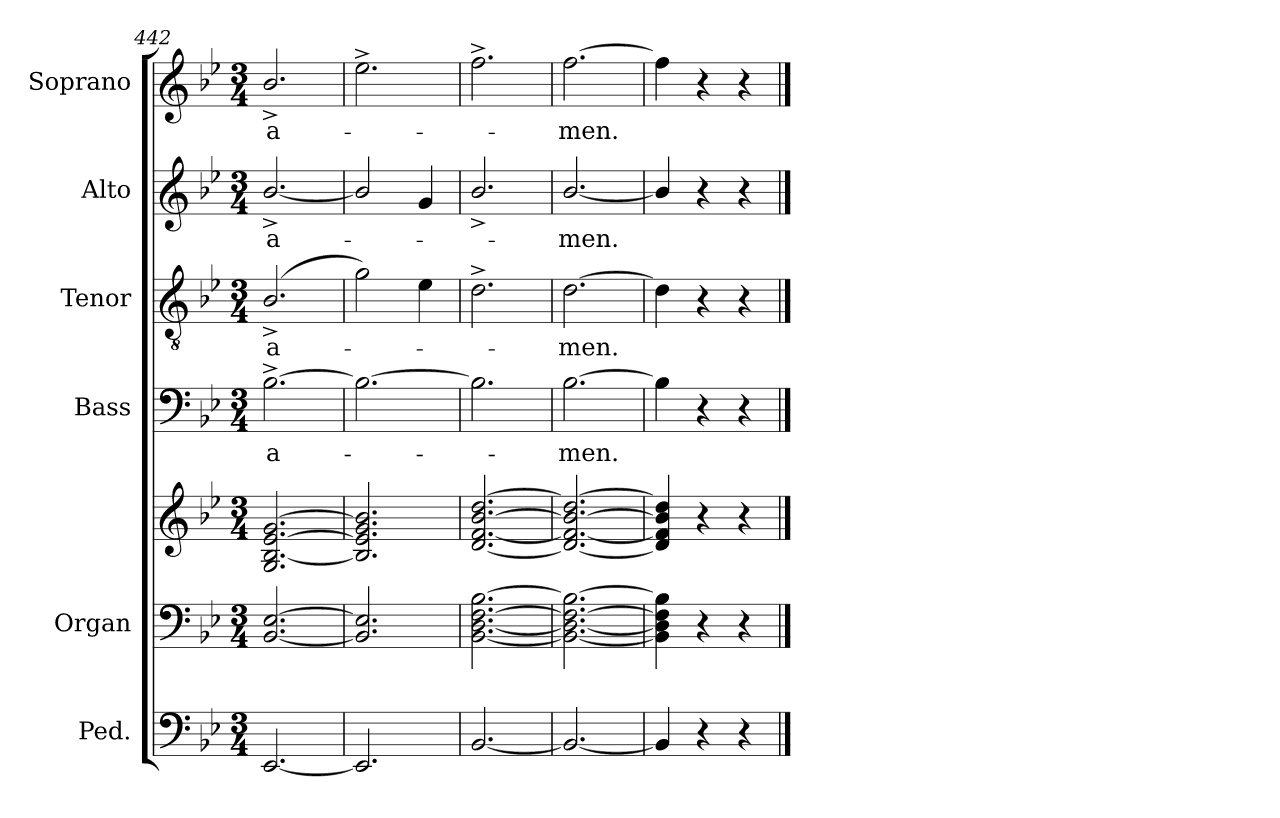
**kern	**kern	**kern	**kern	**text	**kern	**text	**kern	**text	**kern	**text
*part6	*part5	*part5	*part4	*part4	*part3	*part3	*part2	*part2	*part1	*part1
*staff7	*staff6	*staff5	*staff4	*staff4	*staff3	*staff3	*staff2	*staff2	*staff1	*staff1
*I"Ped.	*I"Organ	*	*I"Bass	*	*I"Tenor	*	*I"Alto	*	*I"Soprano	*
*	*I'Org.	*	*I'B.	*	*I'T.	*	*I'A.	*	*I'S.	*
*clefF4	*clefF4	*clefG2	*clefF4	*	*clefGv2	*	*clefG2	*	*clefG2	*
*	*	*	*	*	*ITrd7c12	*	*	*	*	*
*k[b-e-]	*k[b-e-]	*k[b-e-]	*k[b-e-]	*	*k[b-e-]	*	*k[b-e-]	*	*k[b-e-]	*
*B-:	*B-:	*B-:	*B-:	*	*B-:	*	*B-:	*	*B-:	*
*M3/4	*M3/4	*M3/4	*M3/4	*	*M3/4	*	*M3/4	*	*M3/4	*
=442	=442	=442	=442	=442	=442	=442	=442	=442	=442	=442
!	!	!	!	!LO:LY:b:color=#000000	!	!	!	!	!	!
!	!	!	!	!	!	!LO:LY:b:color=#000000	!	!	!	!
!	!	!	!	!	!	!	!	!LO:LY:b:color=#000000	!	!
!	!	!	!	!	!	!	!	!	!	!LO:LY:b:color=#000000
[2.EE-i/	[2.BB-i/ [2.E-i	2.Gi/ [2.B-i [2.e-i [2.gi	[2.B-^i\	a-	(2.BB-^i/	a-	[2.b-^i/	a-	2.b-^i/	a-
=443	=443	=443	=443	=443	=443	=443	=443	=443	=443	=443
2.EE-i/]	2.BB-i/] 2.E-i]	2.B-i/] 2.e-i] 2.gi] 2.b-i	2.B-i\_	.	2Gi\)	.	2b-i/]	.	2.ee-^i\	.
.	.	.	.	.	4E-i\	.	4gi/	.	.	.
=444	=444	=444	=444	=444	=444	=444	=444	=444	=444	=444
[2.BB-i/	[2.BB-i\ [2.Di [2.Fi [2.B-i	[2.di/ [2.fi [2.b-i [2.ddi	2.B-i\]	.	2.D^i\	.	2.b-^i/	.	2.ff^i\	.
=445	=445	=445	=445	=445	=445	=445	=445	=445	=445	=445
!	!	!	!	!LO:LY:b:color=#000000	!	!	!	!	!	!
!	!	!	!	!	!	!LO:LY:b:color=#000000	!	!	!	!
!	!	!	!	!	!	!	!	!LO:LY:b:color=#000000	!	!
!	!	!	!	!	!	!	!	!	!	!LO:LY:b:color=#000000
2.BB-i/_	2.BB-i\_ 2.Di_ 2.Fi_ 2.B-i_	2.di/_ 2.fi_ 2.b-i_ 2.ddi_	[2.B-i\	-men.	[2.Di\	-men.	[2.b-i/	-men.	[2.ffi\	-men.
=446	=446	=446	=446	=446	=446	=446	=446	=446	=446	=446
4BB-i/]	4BB-i\] 4Di] 4Fi] 4B-i]	4di/] 4fi] 4b-i] 4ddi]	4B-i\]	.	4Di\]	.	4b-i/]	.	4ffi\]	.
4r	4r	4r	4r	.	4r	.	4r	.	4r	.
4r	4r	4r	4r	.	4r	.	4r	.	4r	.
==	==	==	==	==	==	==	==	==	==	==
*-	*-	*-	*-	*-	*-	*-	*-	*-	*-	*-
